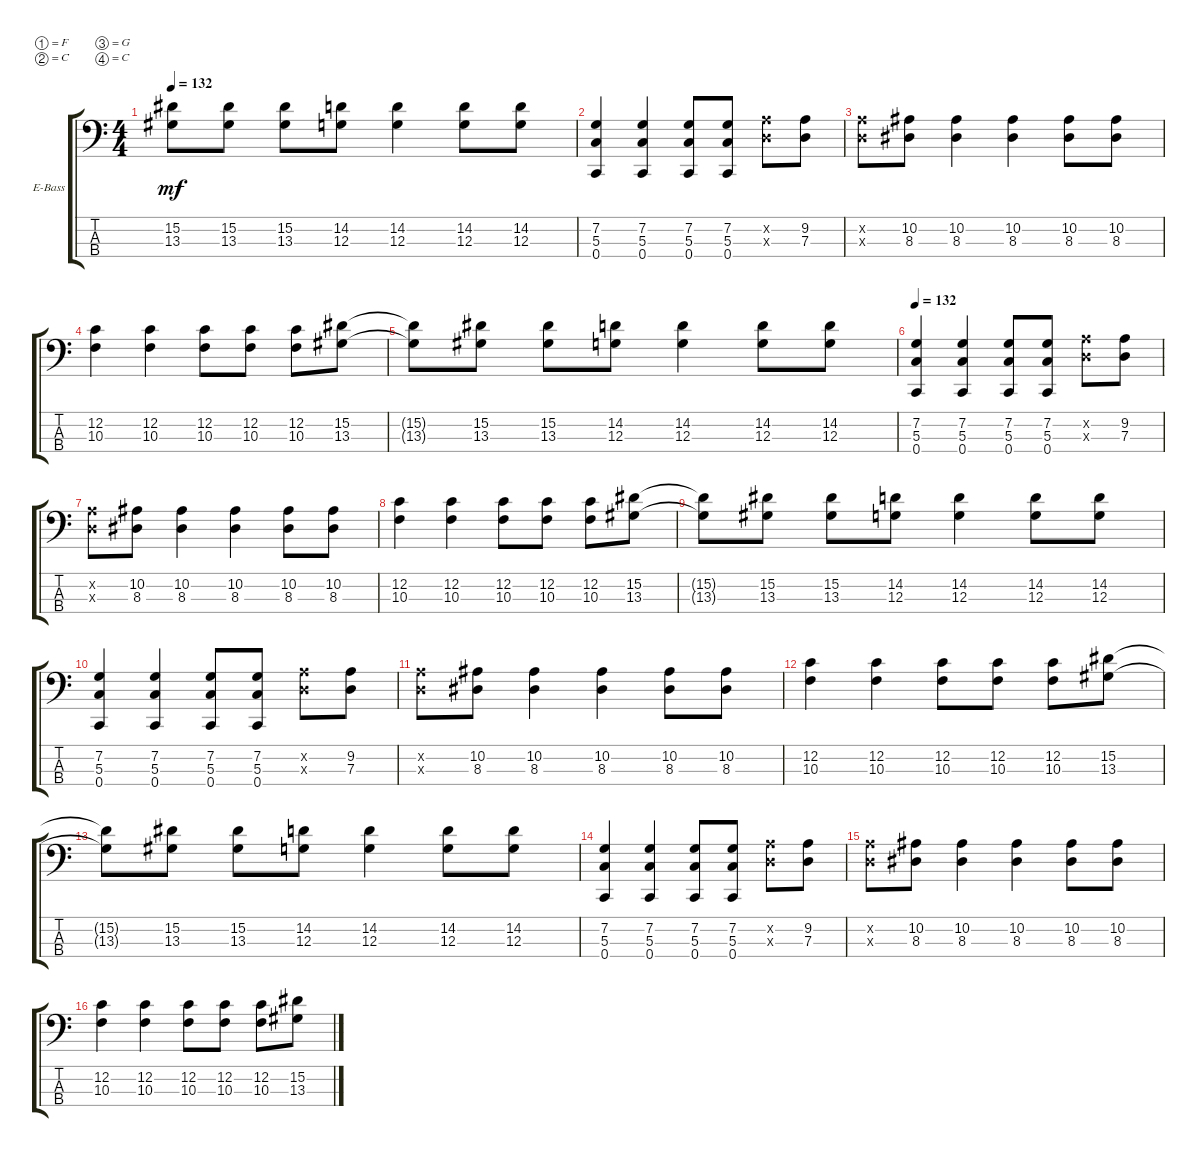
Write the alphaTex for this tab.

\defaultSystemsLayout 4
\bracketExtendMode groupsimilarinstruments
\firstSystemTrackNameOrientation horizontal
\otherSystemsTrackNameOrientation horizontal
\track ("Electric Bass" "E-Bass") {instrument electricbassfinger}
\staff {score tabs}
\tuning (F2 C2 G1 C1)
\ts (4 4)
\tempo 132
\clef f4
\ks c
(15.2{t} 13.3{t}).8{dy mf} (13.3 15.2).8 (15.2 13.3).8 (12.3 14.2).8 (14.2 12.3).4 (12.3 14.2).8 (14.2 12.3).8 |
(0.4 5.3 7.2).4 (0.4 5.3 7.2).4 (5.3 7.2 0.4).8 (0.4 5.3 7.2).8 (7.3{x} 9.2{x}).8 (7.3 9.2).8 |
(7.3{x} 9.2{x}).8 (8.3 10.2).8 (10.2 8.3).4 (8.3 10.2).4 (8.3 10.2).8 (10.2 8.3).8 |
(10.3 12.2).4 (12.2 10.3).4 (12.2 10.3).8 (10.3 12.2).8 (12.2 10.3).8 (13.3 15.2).8 |
(15.2{t} 13.3{t}).8 (13.3 15.2).8 (15.2 13.3).8 (12.3 14.2).8 (14.2 12.3).4 (12.3 14.2).8 (14.2 12.3).8 |
\tempo 132
(0.4 5.3 7.2).4 (0.4 5.3 7.2).4 (5.3 7.2 0.4).8 (0.4 5.3 7.2).8 (7.3{x} 9.2{x}).8 (7.3 9.2).8 |
(7.3{x} 9.2{x}).8 (8.3 10.2).8 (10.2 8.3).4 (8.3 10.2).4 (8.3 10.2).8 (10.2 8.3).8 |
(10.3 12.2).4 (12.2 10.3).4 (12.2 10.3).8 (10.3 12.2).8 (12.2 10.3).8 (13.3 15.2).8 |
(15.2{t} 13.3{t}).8 (13.3 15.2).8 (15.2 13.3).8 (12.3 14.2).8 (14.2 12.3).4 (12.3 14.2).8 (14.2 12.3).8 |
(0.4 5.3 7.2).4 (0.4 5.3 7.2).4 (5.3 7.2 0.4).8 (0.4 5.3 7.2).8 (7.3{x} 9.2{x}).8 (7.3 9.2).8 |
(7.3{x} 9.2{x}).8 (8.3 10.2).8 (10.2 8.3).4 (8.3 10.2).4 (8.3 10.2).8 (10.2 8.3).8 |
(10.3 12.2).4 (12.2 10.3).4 (12.2 10.3).8 (10.3 12.2).8 (12.2 10.3).8 (13.3 15.2).8 |
(15.2{t} 13.3{t}).8 (13.3 15.2).8 (15.2 13.3).8 (12.3 14.2).8 (14.2 12.3).4 (12.3 14.2).8 (14.2 12.3).8 |
(0.4 5.3 7.2).4 (0.4 5.3 7.2).4 (5.3 7.2 0.4).8 (0.4 5.3 7.2).8 (7.3{x} 9.2{x}).8 (7.3 9.2).8 |
(7.3{x} 9.2{x}).8 (8.3 10.2).8 (10.2 8.3).4 (8.3 10.2).4 (8.3 10.2).8 (10.2 8.3).8 |
(10.3 12.2).4 (12.2 10.3).4 (12.2 10.3).8 (10.3 12.2).8 (12.2 10.3).8 (13.3 15.2).8
